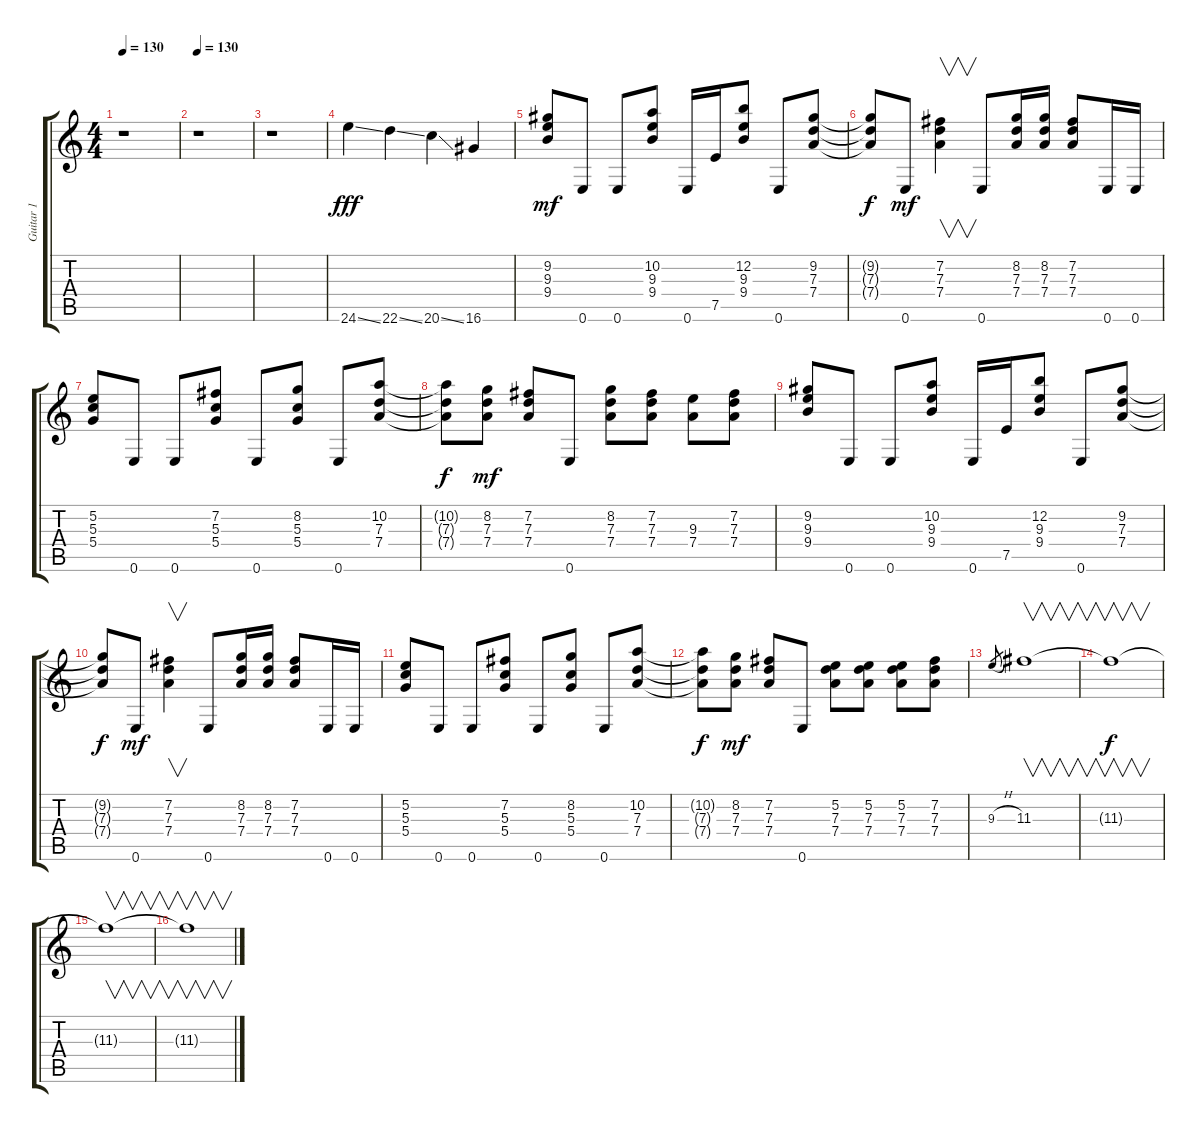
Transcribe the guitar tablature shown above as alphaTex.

\track ("Guitar 1" "Guitar 1") {instrument overdrivenguitar}
\staff {score tabs}
\tuning (E4 B3 G3 D3 A2 E2) {hide}
\ts (4 4)
\tempo 130
\clef g2
\ks c
r.1{dy fff instrument overdrivenguitar} |
\tempo 130
r.1 |
r.1 |
24.6{ss}.4{instrument guitarfretnoise} 22.6{ss}.4 20.6{ss}.4 16.6.4 |
(9.2 9.3 9.4).8{dy mf instrument overdrivenguitar} 0.6.8 0.6.8 (10.2 9.3 9.4).8 0.6.16 7.5.16 (12.2 9.3 9.4).8 0.6.8 (9.2 7.3 7.4).8 |
(9.2{t} 7.3{t} 7.4{t}).8{dy f} 0.6.8{dy mf} (7.2 7.3 7.4).4{v} 0.6.8 (8.2 7.3 7.4).16 (8.2 7.3 7.4).16 (7.2 7.3 7.4).8 0.6.16 0.6.16 |
(5.2 5.3 5.4).8 0.6.8 0.6.8 (7.2 5.3 5.4).8 0.6.8 (8.2 5.3 5.4).8 0.6.8 (10.2 7.3 7.4).8 |
(10.2{t} 7.3{t} 7.4{t}).8{dy f} (8.2 7.3 7.4).8{dy mf} (7.2 7.3 7.4).8 0.6.8 (8.2 7.3 7.4).8 (7.2 7.3 7.4).8 (9.3 7.4).8 (7.2 7.3 7.4).8 |
(9.2 9.3 9.4).8 0.6.8 0.6.8 (10.2 9.3 9.4).8 0.6.16 7.5.16 (12.2 9.3 9.4).8 0.6.8 (9.2 7.3 7.4).8 |
(9.2{t} 7.3{t} 7.4{t}).8{dy f} 0.6.8{dy mf} (7.2 7.3 7.4).4{v} 0.6.8 (8.2 7.3 7.4).16 (8.2 7.3 7.4).16 (7.2 7.3 7.4).8 0.6.16 0.6.16 |
(5.2 5.3 5.4).8 0.6.8 0.6.8 (7.2 5.3 5.4).8 0.6.8 (8.2 5.3 5.4).8 0.6.8 (10.2 7.3 7.4).8 |
(10.2{t} 7.3{t} 7.4{t}).8{dy f} (8.2 7.3 7.4).8{dy mf} (7.2 7.3 7.4).8 0.6.8 (5.2 7.3 7.4).8 (5.2 7.3 7.4).8 (5.2 7.3 7.4).8 (7.2 7.3 7.4).8 |
9.3{h}.8{gr} 11.3.1{v} |
11.3{t}.1{v dy f} |
11.3{t}.1{v} |
11.3{t}.1{v}
